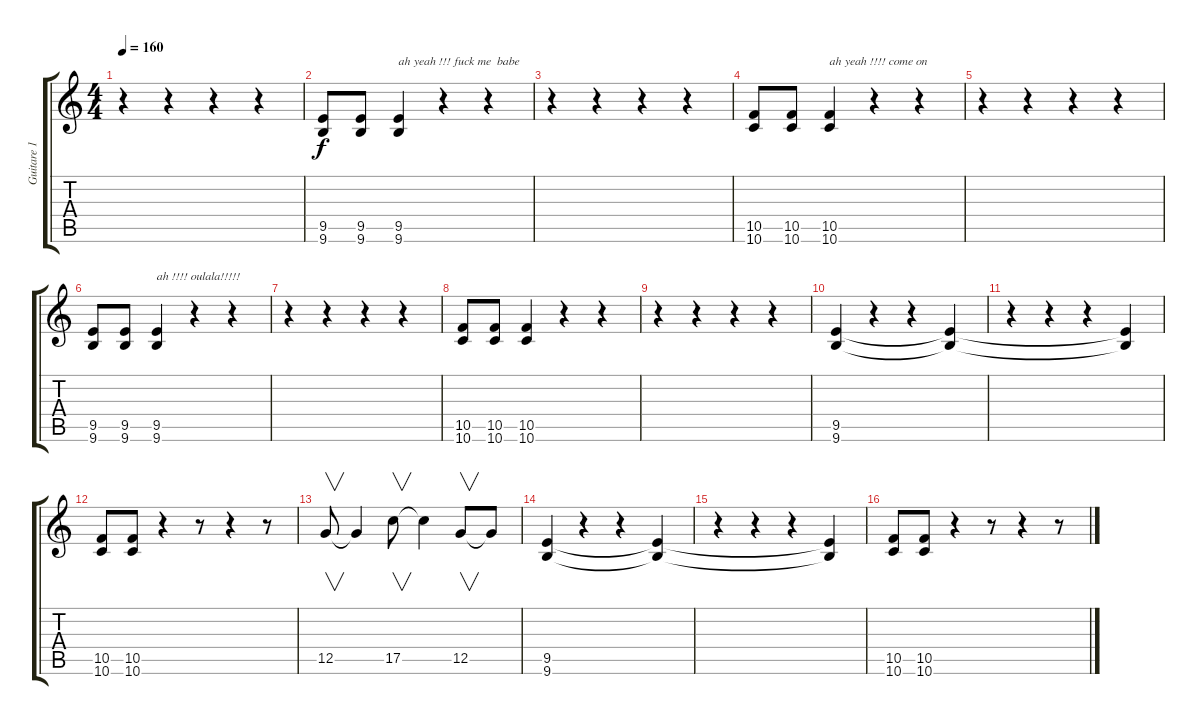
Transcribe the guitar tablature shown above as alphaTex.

\track ("Guitare 1" "Guitare 1") {instrument distortionguitar}
\staff {score tabs}
\tuning (D4 A3 F3 C3 G2 D2) {hide}
\ts (4 4)
\tempo 160
\clef g2
\ks c
r.4{dy f} r.4 r.4 r.4 |
(9.5 9.6).8 (9.5 9.6).8 (9.5 9.6).4{txt "ah yeah !!! fuck me  babe"} r.4 r.4 |
r.4 r.4 r.4 r.4 |
(10.5 10.6).8 (10.5 10.6).8 (10.5 10.6).4{txt "ah yeah !!!! come on"} r.4 r.4 |
r.4 r.4 r.4 r.4 |
(9.5 9.6).8 (9.5 9.6).8 (9.5 9.6).4{txt "ah !!!! oulala!!!!!"} r.4 r.4 |
r.4 r.4 r.4 r.4 |
(10.5 10.6).8 (10.5 10.6).8 (10.5 10.6).4 r.4 r.4 |
r.4 r.4 r.4 r.4 |
(9.5 9.6).4 r.4 r.4 (9.5{t} 9.6{t}).4 |
r.4 r.4 r.4 (9.5{t} 9.6{t}).4 |
(10.5 10.6).8 (10.5 10.6).8 r.4 r.8 r.4 r.8 |
12.5.8{v} 12.5{t}.4 17.5.8{v} 17.5{t}.4 12.5.8{v} 12.5{t}.8 |
(9.5 9.6).4 r.4 r.4 (9.5{t} 9.6{t}).4 |
r.4 r.4 r.4 (9.5{t} 9.6{t}).4 |
(10.5 10.6).8 (10.5 10.6).8 r.4 r.8 r.4 r.8
